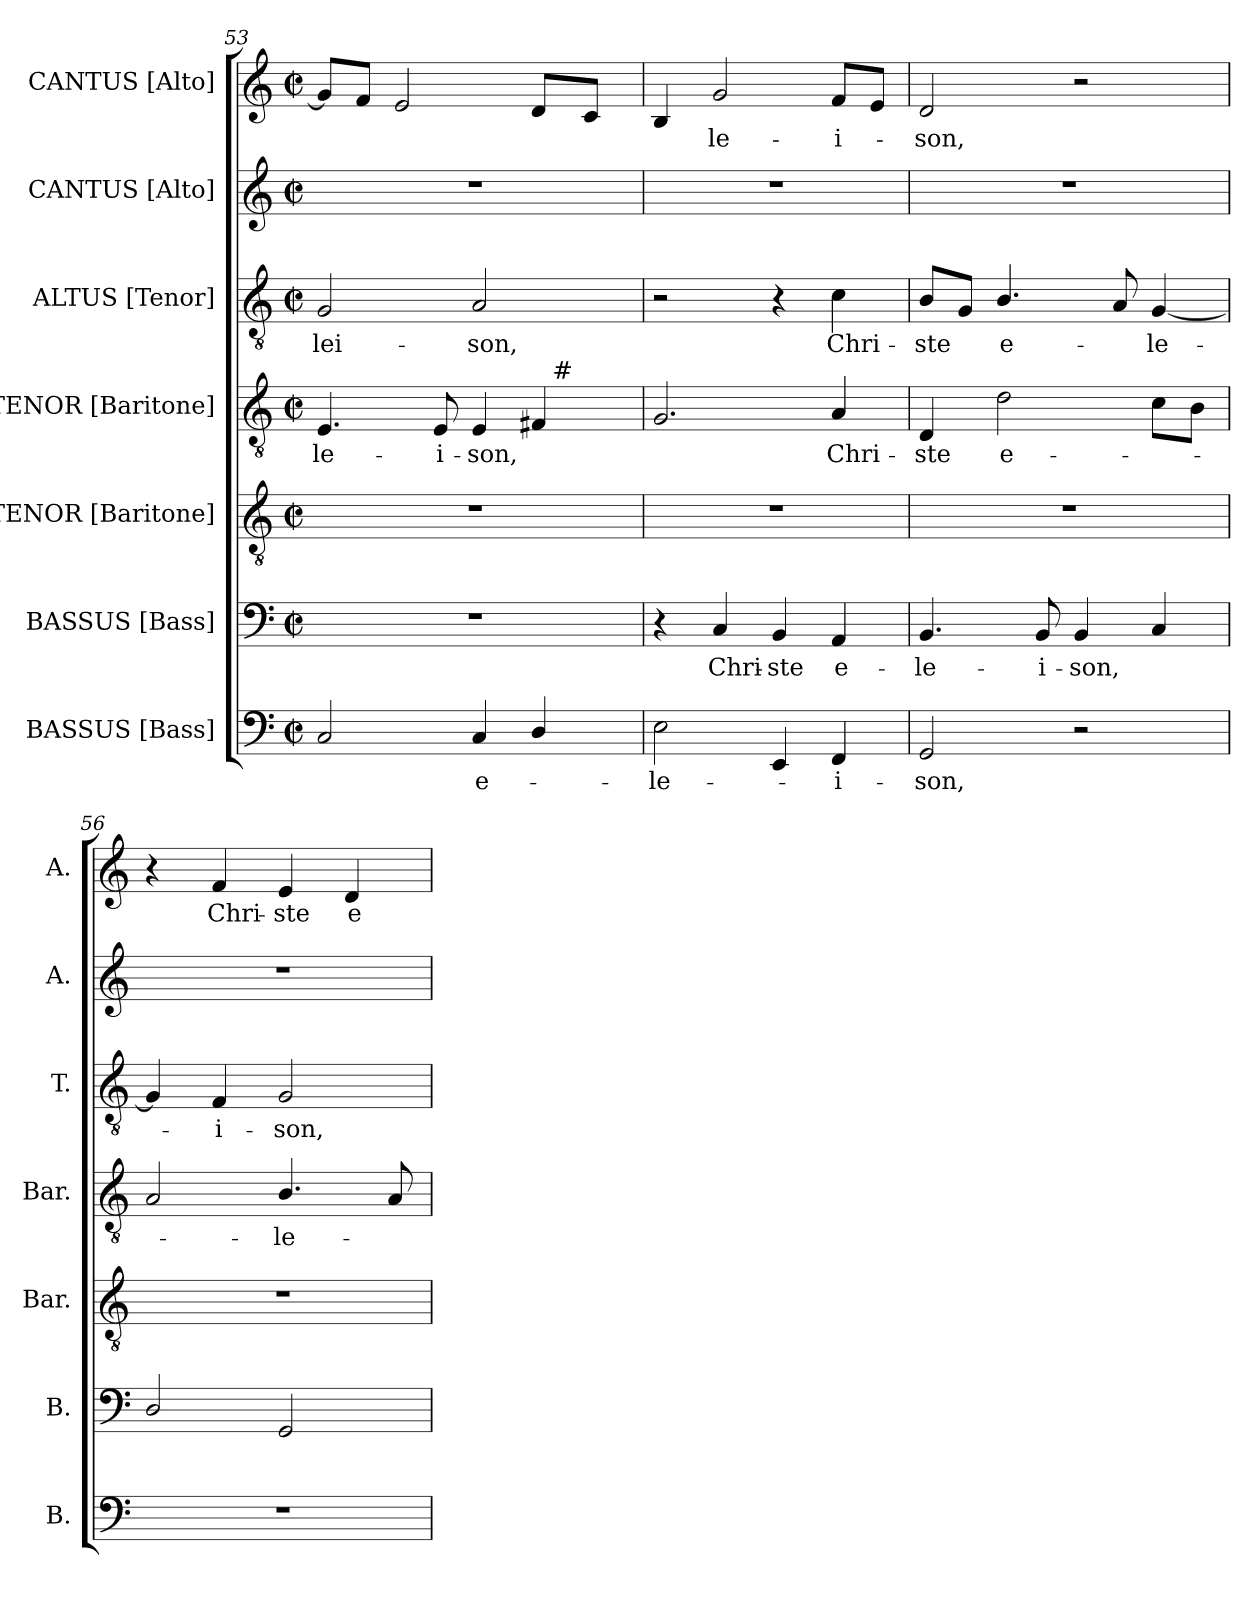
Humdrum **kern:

**kern	**text	**kern	**text	**kern	**kern	**text	**kern	**text	**kern	**kern	**text
*part7	*part7	*part6	*part6	*part5	*part4	*part4	*part3	*part3	*part2	*part1	*part1
*staff7	*staff7	*staff6	*staff6	*staff5	*staff4	*staff4	*staff3	*staff3	*staff2	*staff1	*staff1
*I"BASSUS [Bass]	*	*I"BASSUS [Bass]	*	*I"TENOR [Baritone]	*I"TENOR [Baritone]	*	*I"ALTUS [Tenor]	*	*I"CANTUS [Alto]	*I"CANTUS [Alto]	*
*I'B.	*	*I'B.	*	*I'Bar.	*I'Bar.	*	*I'T.	*	*I'A.	*I'A.	*
*clefF4	*	*clefF4	*	*clefGv2	*clefGv2	*	*clefGv2	*	*clefG2	*clefG2	*
*	*	*	*	*ITrd7c12	*ITrd7c12	*	*ITrd7c12	*	*	*	*
*k[]	*	*k[]	*	*k[]	*k[]	*	*k[]	*	*k[]	*k[]	*
*C:	*	*C:	*	*C:	*C:	*	*C:	*	*C:	*C:	*
*M2/2	*	*M2/2	*	*M2/2	*M2/2	*	*M2/2	*	*M2/2	*M2/2	*
*met(c|)	*	*met(c|)	*	*met(c|)	*met(c|)	*	*met(c|)	*	*met(c|)	*met(c|)	*
=53	=53	=53	=53	=53	=53	=53	=53	=53	=53	=53	=53
!	!	!	!	!	!	!LO:LY:b:color=#000000	!	!	!	!	!
!	!	!	!	!	!	!	!	!LO:LY:b:color=#000000	!	!	!
*	*	*	*	*	*^	*	*	*	*	*	*
2Ci/	.	1r	.	1r	4.EEi/	2ryy	-le-	2GGi/	-lei-	1r	8gi/L]	.
.	.	.	.	.	.	.	.	.	.	.	8fi/J	.
.	.	.	.	.	.	.	.	.	.	.	2ei/	.
!	!	!	!	!	!	!	!LO:LY:b:color=#000000	!	!	!	!	!
.	.	.	.	.	8EEi/	.	-i-	.	.	.	.	.
!	!LO:LY:b:color=#000000	!	!	!	!	!	!	!	!	!	!	!
!	!	!	!	!	!	!	!LO:LY:b:color=#000000	!	!	!	!	!
!	!	!	!	!	!	!	!	!	!LO:LY:b:color=#000000	!	!	!
4Ci/	e-	.	.	.	4EEi/	4ryy	-son,	2AAi/	-son,	.	.	.
4Di/	.	.	.	.	4FF#i/	32ryy	.	.	.	.	8di/L	.
.	.	.	.	.	.	256ryy	.	.	.	.	.	.
!	!	!	!	!	!	!LO:TX:a:t=#	!	!	!	!	!	!
.	.	.	.	.	.	8ryy	.	.	.	.	.	.
.	.	.	.	.	.	.	.	.	.	.	8ci/J	.
.	.	.	.	.	.	16ryy	.	.	.	.	.	.
.	.	.	.	.	.	64..ryy	.	.	.	.	.	.
*	*	*	*	*	*v	*v	*	*	*	*	*	*
=54	=54	=54	=54	=54	=54	=54	=54	=54	=54	=54	=54
*	*	*	*	*	*^	*	*	*	*	*	*
!	!LO:LY:b:color=#000000	!	!	!	!	!	!	!	!	!	!	!
*	*	*	*	*	*v	*v	*	*	*	*	*	*
2Ei\	-le-	4r	.	1r	2.GGi/	.	2r	.	1r	4Bi/	.
!	!	!	!LO:LY:b:color=#000000	!	!	!	!	!	!	!	!
!	!	!	!	!	!	!	!	!	!	!	!LO:LY:b:color=#000000
.	.	4Ci/	Chri-	.	.	.	.	.	.	2gi/	-le-
!	!	!	!LO:LY:b:color=#000000	!	!	!	!	!	!	!	!
4EEi/	.	4BBi/	-ste	.	.	.	4r	.	.	.	.
!	!LO:LY:b:color=#000000	!	!	!	!	!	!	!	!	!	!
!	!	!	!LO:LY:b:color=#000000	!	!	!	!	!	!	!	!
!	!	!	!	!	!	!LO:LY:b:color=#000000	!	!	!	!	!
!	!	!	!	!	!	!	!	!LO:LY:b:color=#000000	!	!	!
!	!	!	!	!	!	!	!	!	!	!	!LO:LY:b:color=#000000
4FFi/	-i-	4AAi/	e-	.	4AAi/	Chri-	4Ci\	Chri-	.	8fi/L	-i-
.	.	.	.	.	.	.	.	.	.	8ei/J	.
=55	=55	=55	=55	=55	=55	=55	=55	=55	=55	=55	=55
!	!LO:LY:b:color=#000000	!	!	!	!	!	!	!	!	!	!
!	!	!	!LO:LY:b:color=#000000	!	!	!	!	!	!	!	!
!	!	!	!	!	!	!LO:LY:b:color=#000000	!	!	!	!	!
!	!	!	!	!	!	!	!	!LO:LY:b:color=#000000	!	!	!
!	!	!	!	!	!	!	!	!	!	!	!LO:LY:b:color=#000000
2GGi/	-son,	4.BBi/	-le-	1r	4DDi/	-ste	8BBi/L	-ste	1r	2di/	-son,
.	.	.	.	.	.	.	8GGi/J	.	.	.	.
!	!	!	!	!	!	!LO:LY:b:color=#000000	!	!	!	!	!
!	!	!	!	!	!	!	!	!LO:LY:b:color=#000000	!	!	!
.	.	.	.	.	2Di\	e-	4.BBi/	e-	.	.	.
!	!	!	!LO:LY:b:color=#000000	!	!	!	!	!	!	!	!
.	.	8BBi/	-i-	.	.	.	.	.	.	.	.
!	!	!	!LO:LY:b:color=#000000	!	!	!	!	!	!	!	!
2r	.	4BBi/	-son,	.	.	.	.	.	.	2r	.
.	.	.	.	.	.	.	8AAi/	.	.	.	.
!	!	!	!	!	!	!	!	!LO:LY:b:color=#000000	!	!	!
.	.	4Ci/	.	.	8Ci\L	.	[<4GGi/	-le-	.	.	.
.	.	.	.	.	8BBi\J	.	.	.	.	.	.
=56	=56	=56	=56	=56	=56	=56	=56	=56	=56	=56	=56
1r	.	2Di/	.	1r	2AAi/	.	4GGi/]	.	1r	4r	.
!	!	!	!	!	!	!	!	!LO:LY:b:color=#000000	!	!	!
!	!	!	!	!	!	!	!	!	!	!	!LO:LY:b:color=#000000
.	.	.	.	.	.	.	4FFi/	-i-	.	4fi/	Chri-
!	!	!	!	!	!	!LO:LY:b:color=#000000	!	!	!	!	!
!	!	!	!	!	!	!	!	!LO:LY:b:color=#000000	!	!	!
!	!	!	!	!	!	!	!	!	!	!	!LO:LY:b:color=#000000
.	.	2GGi/	.	.	4.BBi/	-le-	2GGi/	-son,	.	4ei/	-ste
!	!	!	!	!	!	!	!	!	!	!	!LO:LY:b:color=#000000
.	.	.	.	.	.	.	.	.	.	4di/	e-
.	.	.	.	.	8AAi/	.	.	.	.	.	.
=	=	=	=	=	=	=	=	=	=	=	=
*-	*-	*-	*-	*-	*-	*-	*-	*-	*-	*-	*-
